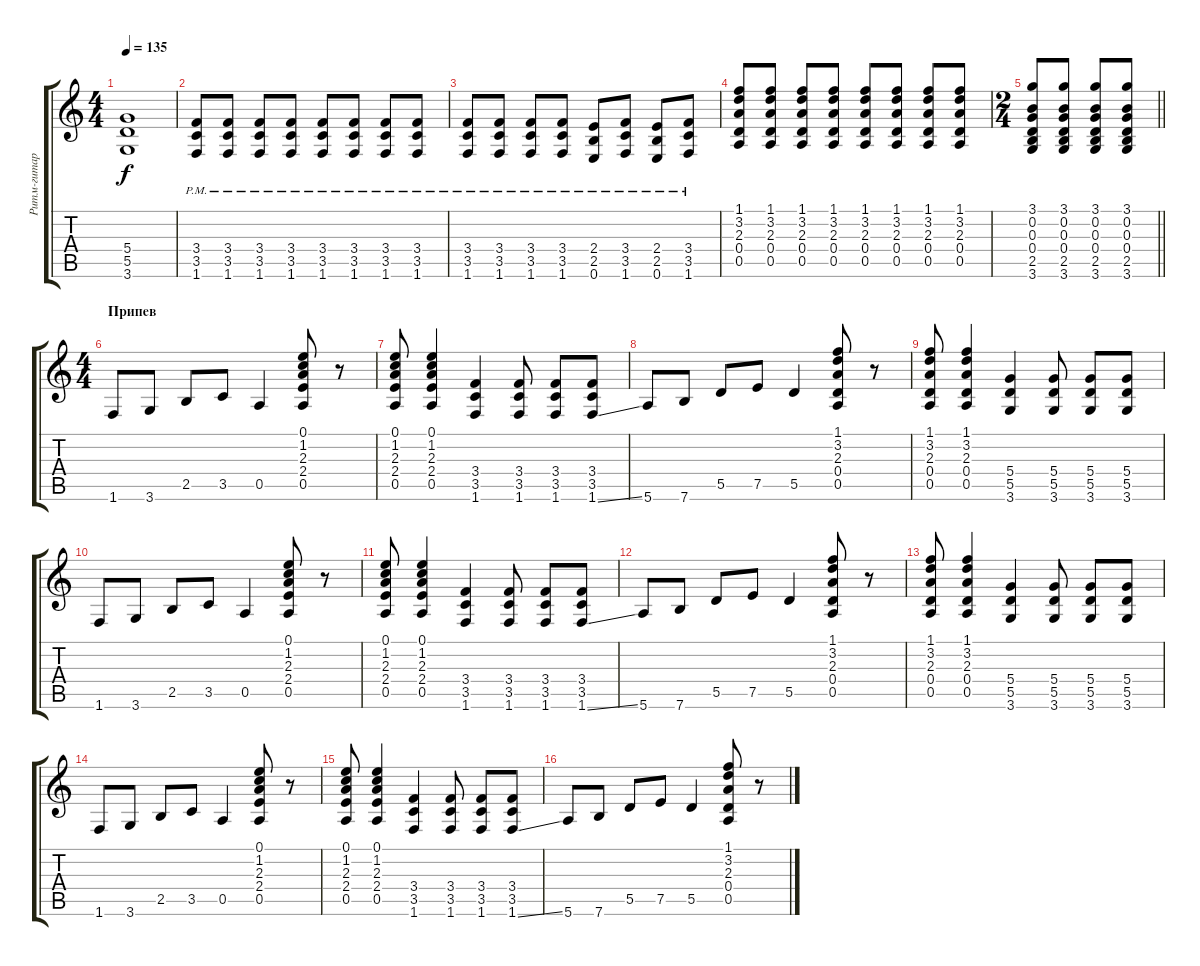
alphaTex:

\track ("Ритм-гитара" "Ритм-гитар") {instrument distortionguitar}
\staff {score tabs}
\tuning (E4 B3 G3 D3 A2 E2) {hide}
\ts (4 4)
\tempo 135
\clef g2
\ks c
(5.4{t} 5.5{t} 3.6{t}).1{dy f} |
(3.4{pm} 3.5{pm} 1.6{pm}).8 (3.4{pm} 3.5{pm} 1.6{pm}).8 (3.4{pm} 3.5{pm} 1.6{pm}).8 (3.4{pm} 3.5{pm} 1.6{pm}).8 (3.4{pm} 3.5{pm} 1.6{pm}).8 (3.4{pm} 3.5{pm} 1.6{pm}).8 (3.4{pm} 3.5{pm} 1.6{pm}).8 (3.4{pm} 3.5{pm} 1.6{pm}).8 |
(3.4{pm} 3.5{pm} 1.6{pm}).8 (3.4{pm} 3.5{pm} 1.6{pm}).8 (3.4{pm} 3.5{pm} 1.6{pm}).8 (3.4{pm} 3.5{pm} 1.6{pm}).8 (2.4{pm} 2.5{pm} 0.6{pm}).8 (3.4{pm} 3.5{pm} 1.6{pm}).8 (2.4{pm} 2.5{pm} 0.6{pm}).8 (3.4 3.5{pm} 1.6{pm}).8 |
(1.1 3.2 2.3 0.4 0.5).8{volume 12} (1.1 3.2 2.3 0.4 0.5).8 (1.1 3.2 2.3 0.4 0.5).8 (1.1 3.2 2.3 0.4 0.5).8 (1.1 3.2 2.3 0.4 0.5).8 (1.1 3.2 2.3 0.4 0.5).8 (1.1 3.2 2.3 0.4 0.5).8 (1.1 3.2 2.3 0.4 0.5).8 |
\ts (2 4)
\barLineRight lightlight
(3.1 0.2 0.3 0.4 2.5 3.6).8 (3.1 0.2 0.3 0.4 2.5 3.6).8 (3.1 0.2 0.3 0.4 2.5 3.6).8 (3.1 0.2 0.3 0.4 2.5 3.6).8 |
\ts (4 4)
\section ("" "Припев")
1.6.8{volume 16} 3.6.8 2.5.8 3.5.8 0.5.4 (0.1 1.2 2.3 2.4 0.5).8 r.8 |
(0.1 1.2 2.3 2.4 0.5).8 (0.1 1.2 2.3 2.4 0.5).4 (3.4 3.5 1.6).4 (3.4 3.5 1.6).8 (3.4 3.5 1.6).8 (3.4 3.5 1.6{ss}).8 |
5.6.8 7.6.8 5.5.8 7.5.8 5.5.4 (1.1 3.2 2.3 0.4 0.5).8 r.8 |
(1.1 3.2 2.3 0.4 0.5).8 (1.1 3.2 2.3 0.4 0.5).4 (5.4 5.5 3.6).4 (5.4 5.5 3.6).8 (5.4 5.5 3.6).8 (5.4 5.5 3.6).8 |
1.6.8 3.6.8 2.5.8 3.5.8 0.5.4 (0.1 1.2 2.3 2.4 0.5).8 r.8 |
(0.1 1.2 2.3 2.4 0.5).8 (0.1 1.2 2.3 2.4 0.5).4 (3.4 3.5 1.6).4 (3.4 3.5 1.6).8 (3.4 3.5 1.6).8 (3.4 3.5 1.6{ss}).8 |
5.6.8 7.6.8 5.5.8 7.5.8 5.5.4 (1.1 3.2 2.3 0.4 0.5).8 r.8 |
(1.1 3.2 2.3 0.4 0.5).8 (1.1 3.2 2.3 0.4 0.5).4 (5.4 5.5 3.6).4 (5.4 5.5 3.6).8 (5.4 5.5 3.6).8 (5.4 5.5 3.6).8 |
1.6.8 3.6.8 2.5.8 3.5.8 0.5.4 (0.1 1.2 2.3 2.4 0.5).8 r.8 |
(0.1 1.2 2.3 2.4 0.5).8 (0.1 1.2 2.3 2.4 0.5).4 (3.4 3.5 1.6).4 (3.4 3.5 1.6).8 (3.4 3.5 1.6).8 (3.4 3.5 1.6{ss}).8 |
5.6.8 7.6.8 5.5.8 7.5.8 5.5.4 (1.1 3.2 2.3 0.4 0.5).8 r.8
